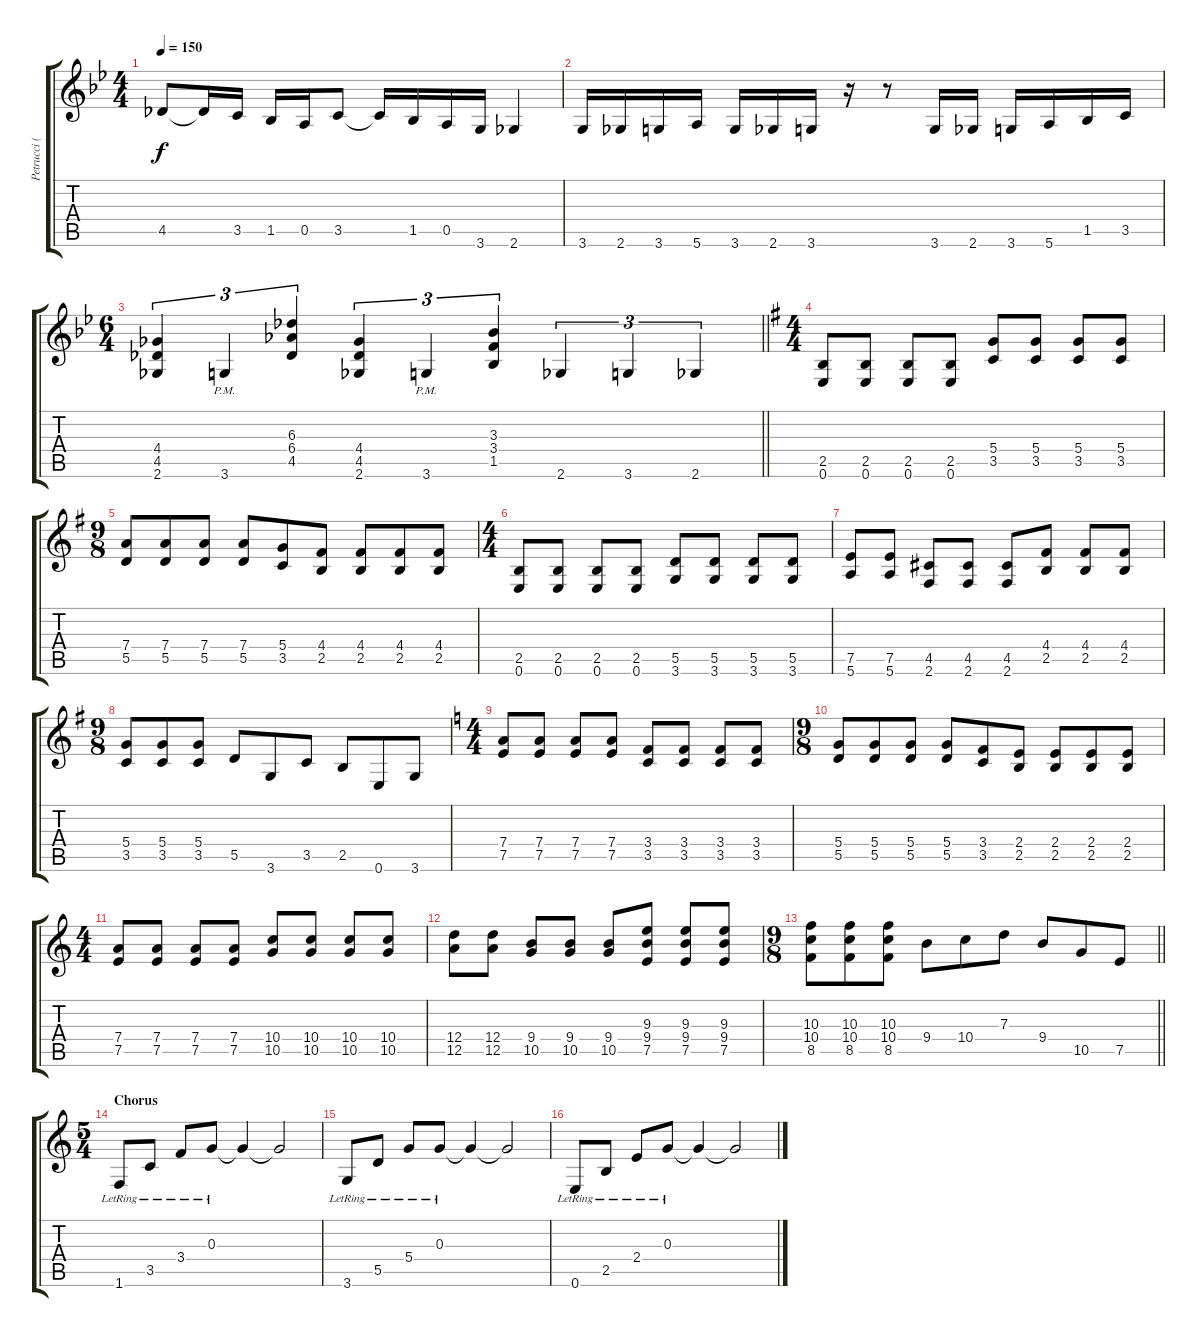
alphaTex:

\track ("Petrucci (guitar one)" "Petrucci (") {instrument distortionguitar}
\staff {score tabs}
\tuning (E4 B3 G3 D3 A2 E2) {hide}
\ts (4 4)
\tempo 150
\clef g2
\ks gminor
4.5.8{dy f} 4.5{t}.16 3.5.16 1.5.16 0.5.16 3.5.8 3.5{t}.16 1.5.16 0.5.16 3.6.16 2.6.4 |
3.6.16 2.6.16 3.6.16 5.6.16 3.6.16 2.6.16 3.6.16 r.16 r.8 3.6.16 2.6.16 3.6.16 5.6.16 1.5.16 3.5.16 |
\ts (6 4)
\barLineRight lightlight
(4.4 4.5 2.6).4{tu (3 2)} 3.6{pm}.4{tu (3 2)} (6.3 6.4 4.5).4{tu (3 2)} (4.4 4.5 2.6).4{tu (3 2)} 3.6{pm}.4{tu (3 2)} (3.3 3.4 1.5).4{tu (3 2)} 2.6.4{tu (3 2)} 3.6.4{tu (3 2)} 2.6.4{tu (3 2)} |
\ts (4 4)
\ks eminor
(2.5 0.6).8 (2.5 0.6).8 (2.5 0.6).8 (2.5 0.6).8 (5.4 3.5).8 (5.4 3.5).8 (5.4 3.5).8 (5.4 3.5).8 |
\ts (9 8)
(7.4 5.5).8 (7.4 5.5).8 (7.4 5.5).8 (7.4 5.5).8 (5.4 3.5).8 (4.4 2.5).8 (4.4 2.5).8 (4.4 2.5).8 (4.4 2.5).8 |
\ts (4 4)
(2.5 0.6).8 (2.5 0.6).8 (2.5 0.6).8 (2.5 0.6).8 (5.5 3.6).8 (5.5 3.6).8 (5.5 3.6).8 (5.5 3.6).8 |
(7.5 5.6).8 (7.5 5.6).8 (4.5 2.6).8 (4.5 2.6).8 (4.5 2.6).8 (4.4 2.5).8 (4.4 2.5).8 (4.4 2.5).8 |
\ts (9 8)
(5.4 3.5).8 (5.4 3.5).8 (5.4 3.5).8 5.5.8 3.6.8 3.5.8 2.5.8 0.6.8 3.6.8 |
\ts (4 4)
\ks aminor
(7.4 7.5).8 (7.4 7.5).8 (7.4 7.5).8 (7.4 7.5).8 (3.4 3.5).8 (3.4 3.5).8 (3.4 3.5).8 (3.4 3.5).8 |
\ts (9 8)
(5.4 5.5).8 (5.4 5.5).8 (5.4 5.5).8 (5.4 5.5).8 (3.4 3.5).8 (2.4 2.5).8 (2.4 2.5).8 (2.4 2.5).8 (2.4 2.5).8 |
\ts (4 4)
(7.4 7.5).8 (7.4 7.5).8 (7.4 7.5).8 (7.4 7.5).8 (10.4 10.5).8 (10.4 10.5).8 (10.4 10.5).8 (10.4 10.5).8 |
(12.4 12.5).8 (12.4 12.5).8 (9.4 10.5).8 (9.4 10.5).8 (9.4 10.5).8 (9.3 9.4 7.5).8 (9.3 9.4 7.5).8 (9.3 9.4 7.5).8 |
\ts (9 8)
\barLineRight lightlight
(10.3 10.4 8.5).8 (10.3 10.4 8.5).8 (10.3 10.4 8.5).8 9.4.8 10.4.8 7.3.8 9.4.8 10.5.8 7.5.8 |
\ts (5 4)
\section ("" "Chorus")
1.6{lr}.8{balance 8} 3.5{lr}.8 3.4{lr}.8 0.3{lr}.8 0.3{t}.4 0.3{t}.2 |
3.6{lr}.8 5.5{lr}.8 5.4{lr}.8 0.3{lr}.8 0.3{t}.4 0.3{t}.2 |
0.6{lr}.8 2.5{lr}.8 2.4{lr}.8 0.3{lr}.8 0.3{t}.4 0.3{t}.2
